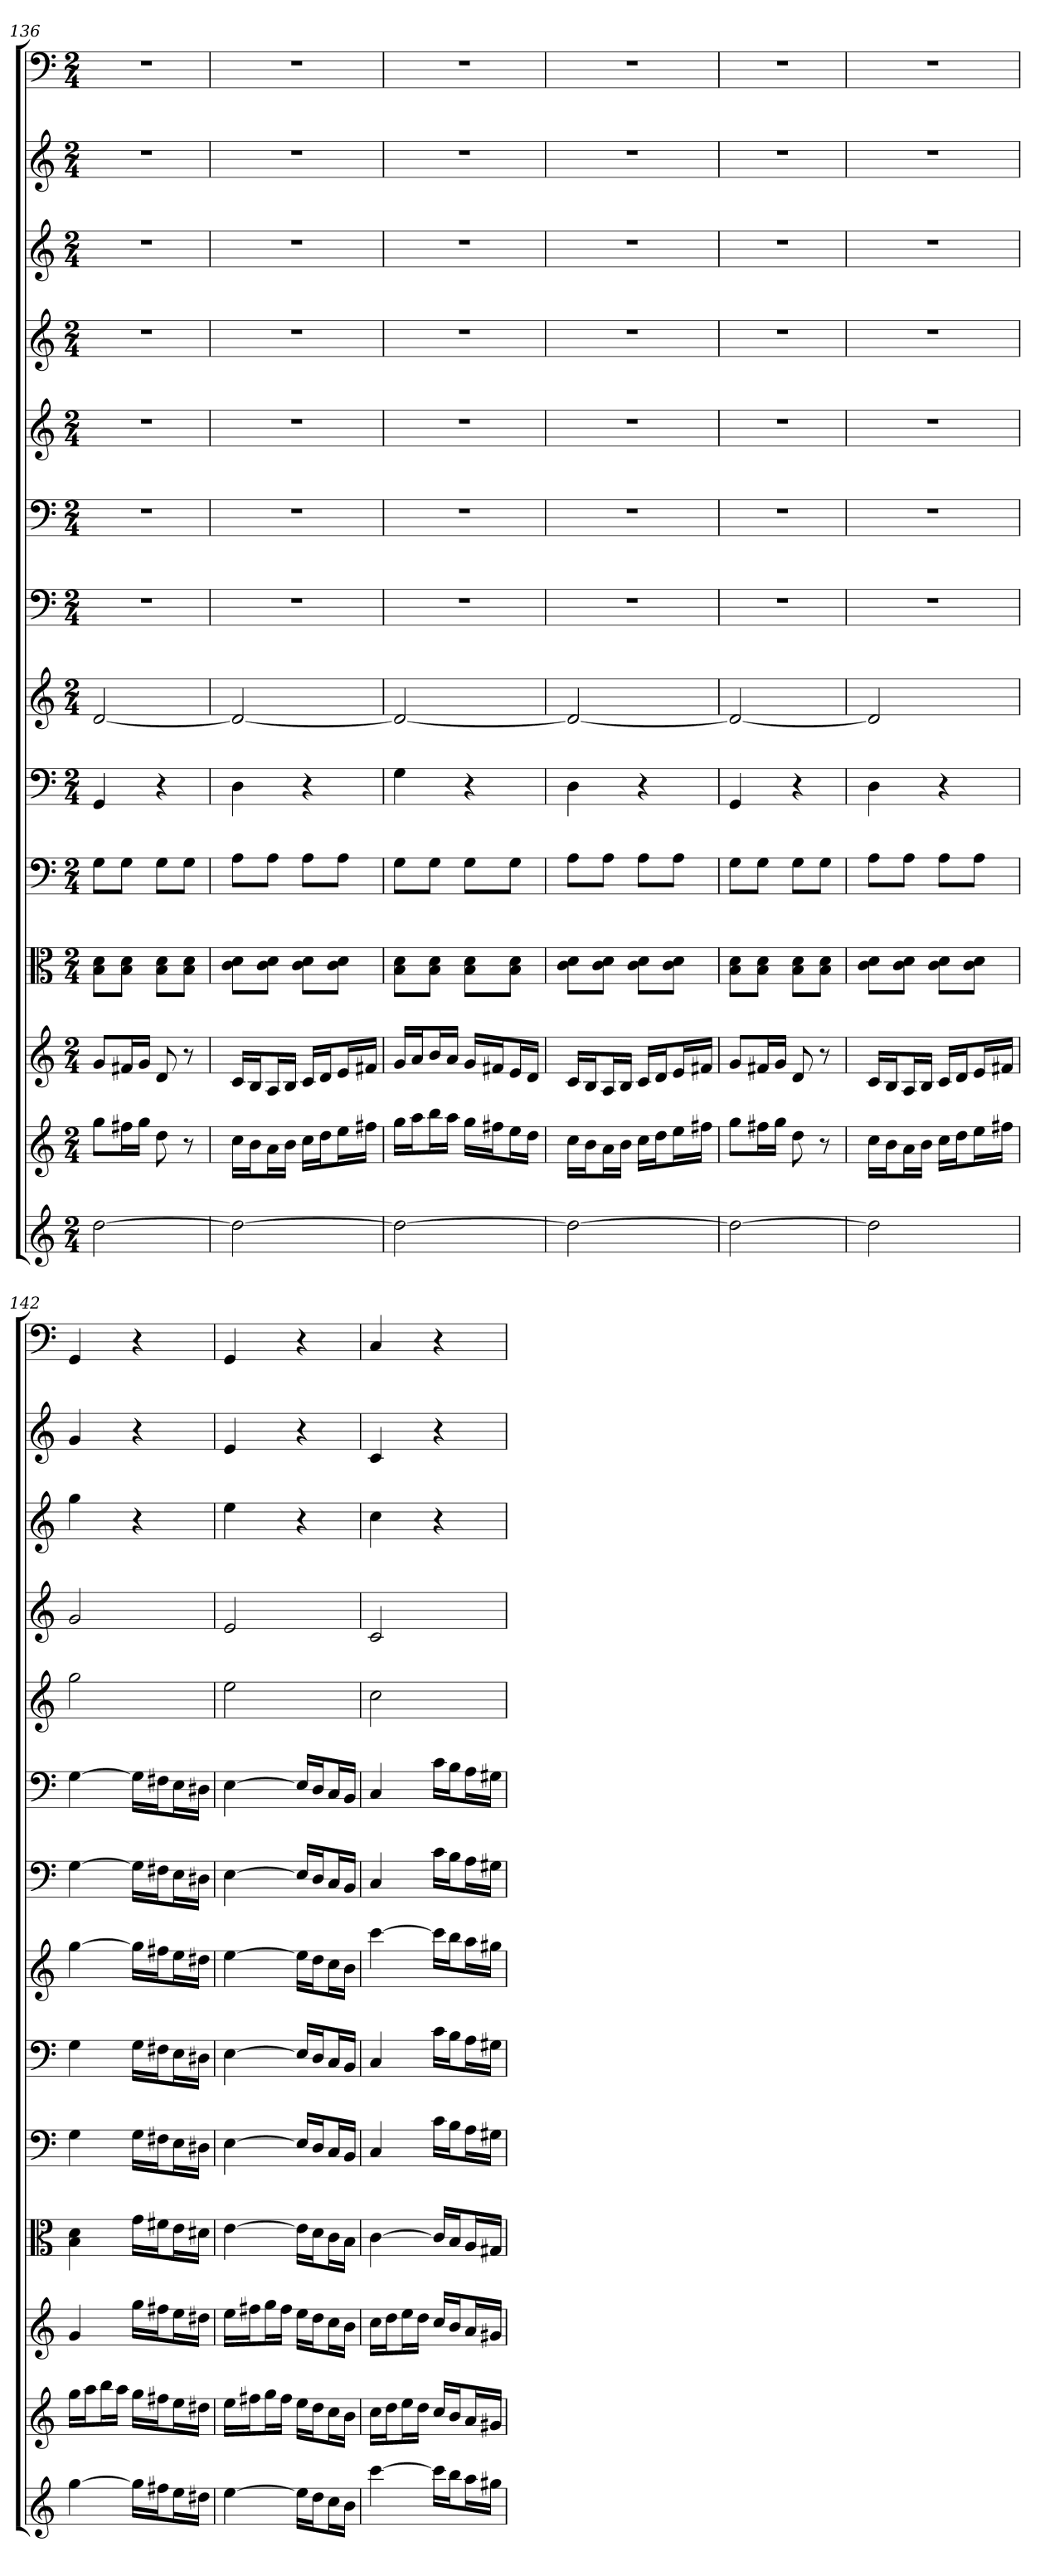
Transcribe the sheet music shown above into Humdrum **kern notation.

**kern	**kern	**kern	**kern	**kern	**kern	**kern	**kern	**kern	**kern	**kern	**kern	**kern	**kern
*part14	*part13	*part12	*part11	*part10	*part9	*part8	*part7	*part6	*part5	*part4	*part3	*part2	*part1
*staff14	*staff13	*staff12	*staff11	*staff10	*staff9	*staff8	*staff7	*staff6	*staff5	*staff4	*staff3	*staff2	*staff1
*	*	*	*clefC3	*clefF4	*clefF4	*	*clefF4	*clefF4	*	*	*	*	*clefF4
*k[]	*k[]	*k[]	*k[]	*k[]	*k[]	*k[]	*k[]	*k[]	*k[]	*k[]	*k[]	*k[]	*k[]
*C:	*C:	*C:	*C:	*C:	*C:	*C:	*C:	*C:	*C:	*C:	*C:	*C:	*C:
*M2/4	*M2/4	*M2/4	*M2/4	*M2/4	*M2/4	*M2/4	*M2/4	*M2/4	*M2/4	*M2/4	*M2/4	*M2/4	*M2/4
=136	=136	=136	=136	=136	=136	=136	=136	=136	=136	=136	=136	=136	=136
[2dd	8ggL	8gL	8B\ 8d\L	8G\L	4GG	[2d	2r	2r	2r	2r	2r	2r	2r
.	16ff#XL	16f#XL	8B\ 8d\J	8G\J	.	.	.	.	.	.	.	.	.
.	16ggJJ	16gJJ	.	.	.	.	.	.	.	.	.	.	.
.	8dd	8d	8B\ 8d\L	8G\L	4r	.	.	.	.	.	.	.	.
.	8r	8r	8B\ 8d\J	8G\J	.	.	.	.	.	.	.	.	.
=137	=137	=137	=137	=137	=137	=137	=137	=137	=137	=137	=137	=137	=137
2dd_	16ccLL	16cLL	8c\ 8d\L	8A\L	4D	2d_	2r	2r	2r	2r	2r	2r	2r
.	16bJ	16BJ	.	.	.	.	.	.	.	.	.	.	.
.	16aL	16AL	8c\ 8d\J	8A\J	.	.	.	.	.	.	.	.	.
.	16bJJ	16BJJ	.	.	.	.	.	.	.	.	.	.	.
.	16ccLL	16cLL	8c\ 8d\L	8A\L	4r	.	.	.	.	.	.	.	.
.	16ddJ	16dJ	.	.	.	.	.	.	.	.	.	.	.
.	16eeL	16eL	8c\ 8d\J	8A\J	.	.	.	.	.	.	.	.	.
.	16ff#XJJ	16f#XJJ	.	.	.	.	.	.	.	.	.	.	.
=138	=138	=138	=138	=138	=138	=138	=138	=138	=138	=138	=138	=138	=138
2dd_	16ggLL	16gLL	8B\ 8d\L	8G\L	4G	2d_	2r	2r	2r	2r	2r	2r	2r
.	16aaJ	16aJ	.	.	.	.	.	.	.	.	.	.	.
.	16bbL	16bL	8B\ 8d\J	8G\J	.	.	.	.	.	.	.	.	.
.	16aaJJ	16aJJ	.	.	.	.	.	.	.	.	.	.	.
.	16ggLL	16gLL	8B\ 8d\L	8G\L	4r	.	.	.	.	.	.	.	.
.	16ff#XJ	16f#XJ	.	.	.	.	.	.	.	.	.	.	.
.	16eeL	16eL	8B\ 8d\J	8G\J	.	.	.	.	.	.	.	.	.
.	16ddJJ	16dJJ	.	.	.	.	.	.	.	.	.	.	.
=139	=139	=139	=139	=139	=139	=139	=139	=139	=139	=139	=139	=139	=139
2dd_	16ccLL	16cLL	8c\ 8d\L	8A\L	4D	2d_	2r	2r	2r	2r	2r	2r	2r
.	16bJ	16BJ	.	.	.	.	.	.	.	.	.	.	.
.	16aL	16AL	8c\ 8d\J	8A\J	.	.	.	.	.	.	.	.	.
.	16bJJ	16BJJ	.	.	.	.	.	.	.	.	.	.	.
.	16ccLL	16cLL	8c\ 8d\L	8A\L	4r	.	.	.	.	.	.	.	.
.	16ddJ	16dJ	.	.	.	.	.	.	.	.	.	.	.
.	16eeL	16eL	8c\ 8d\J	8A\J	.	.	.	.	.	.	.	.	.
.	16ff#XJJ	16f#XJJ	.	.	.	.	.	.	.	.	.	.	.
=140	=140	=140	=140	=140	=140	=140	=140	=140	=140	=140	=140	=140	=140
2dd_	8ggL	8gL	8B\ 8d\L	8G\L	4GG	2d_	2r	2r	2r	2r	2r	2r	2r
.	16ff#XL	16f#XL	8B\ 8d\J	8G\J	.	.	.	.	.	.	.	.	.
.	16ggJJ	16gJJ	.	.	.	.	.	.	.	.	.	.	.
.	8dd	8d	8B\ 8d\L	8G\L	4r	.	.	.	.	.	.	.	.
.	8r	8r	8B\ 8d\J	8G\J	.	.	.	.	.	.	.	.	.
=141	=141	=141	=141	=141	=141	=141	=141	=141	=141	=141	=141	=141	=141
2dd]	16ccLL	16cLL	8c\ 8d\L	8A\L	4D	2d]	2r	2r	2r	2r	2r	2r	2r
.	16bJ	16BJ	.	.	.	.	.	.	.	.	.	.	.
.	16aL	16AL	8c\ 8d\J	8A\J	.	.	.	.	.	.	.	.	.
.	16bJJ	16BJJ	.	.	.	.	.	.	.	.	.	.	.
.	16ccLL	16cLL	8c\ 8d\L	8A\L	4r	.	.	.	.	.	.	.	.
.	16ddJ	16dJ	.	.	.	.	.	.	.	.	.	.	.
.	16eeL	16eL	8c\ 8d\J	8A\J	.	.	.	.	.	.	.	.	.
.	16ff#XJJ	16f#XJJ	.	.	.	.	.	.	.	.	.	.	.
=142	=142	=142	=142	=142	=142	=142	=142	=142	=142	=142	=142	=142	=142
[4gg	16ggLL	4g	4B 4d	4G	4G	[4gg	[4G	[4G	2gg	2g	4gg	4g	4GG
.	16aaJ	.	.	.	.	.	.	.	.	.	.	.	.
.	16bbL	.	.	.	.	.	.	.	.	.	.	.	.
.	16aaJJ	.	.	.	.	.	.	.	.	.	.	.	.
16ggLL]	16ggLL	16ggLL	16g\LL	16G\LL	16G\LL	16ggLL]	16G\LL]	16G\LL]	.	.	4r	4r	4r
16ff#XJ	16ff#XJ	16ff#XJ	16f#X\J	16F#X\J	16F#X\J	16ff#XJ	16F#X\J	16F#X\J	.	.	.	.	.
16eeL	16eeL	16eeL	16e\L	16E\L	16E\L	16eeL	16E\L	16E\L	.	.	.	.	.
16dd#XJJ	16dd#XJJ	16dd#XJJ	16d#X\JJ	16D#X\JJ	16D#X\JJ	16dd#XJJ	16D#X\JJ	16D#X\JJ	.	.	.	.	.
=143	=143	=143	=143	=143	=143	=143	=143	=143	=143	=143	=143	=143	=143
[4ee	16eeLL	16eeLL	[4e	[4E	[4E	[4ee	[4E	[4E	2ee	2e	4ee	4e	4GG
.	16ff#XJ	16ff#XJ	.	.	.	.	.	.	.	.	.	.	.
.	16ggL	16ggL	.	.	.	.	.	.	.	.	.	.	.
.	16ff#JJ	16ff#JJ	.	.	.	.	.	.	.	.	.	.	.
16eeLL]	16eeLL	16eeLL	16e\LL]	16E/LL]	16E/LL]	16eeLL]	16E/LL]	16E/LL]	.	.	4r	4r	4r
16ddJ	16ddJ	16ddJ	16d\J	16D/J	16D/J	16ddJ	16D/J	16D/J	.	.	.	.	.
16ccL	16ccL	16ccL	16c\L	16C/L	16C/L	16ccL	16C/L	16C/L	.	.	.	.	.
16bJJ	16bJJ	16bJJ	16B\JJ	16BB/JJ	16BB/JJ	16bJJ	16BB/JJ	16BB/JJ	.	.	.	.	.
=144	=144	=144	=144	=144	=144	=144	=144	=144	=144	=144	=144	=144	=144
[4ccc	16ccLL	16ccLL	[4c	4C	4C	[4ccc	4C	4C	2cc	2c	4cc	4c	4C
.	16ddJ	16ddJ	.	.	.	.	.	.	.	.	.	.	.
.	16eeL	16eeL	.	.	.	.	.	.	.	.	.	.	.
.	16ddJJ	16ddJJ	.	.	.	.	.	.	.	.	.	.	.
16cccLL]	16ccLL	16ccLL	16c/LL]	16c\LL	16c\LL	16cccLL]	16c\LL	16c\LL	.	.	4r	4r	4r
16bbJ	16bJ	16bJ	16B/J	16B\J	16B\J	16bbJ	16B\J	16B\J	.	.	.	.	.
16aaL	16aL	16aL	16A/L	16A\L	16A\L	16aaL	16A\L	16A\L	.	.	.	.	.
16gg#XJJ	16g#XJJ	16g#XJJ	16G#X/JJ	16G#X\JJ	16G#X\JJ	16gg#XJJ	16G#X\JJ	16G#X\JJ	.	.	.	.	.
=	=	=	=	=	=	=	=	=	=	=	=	=	=
*-	*-	*-	*-	*-	*-	*-	*-	*-	*-	*-	*-	*-	*-
